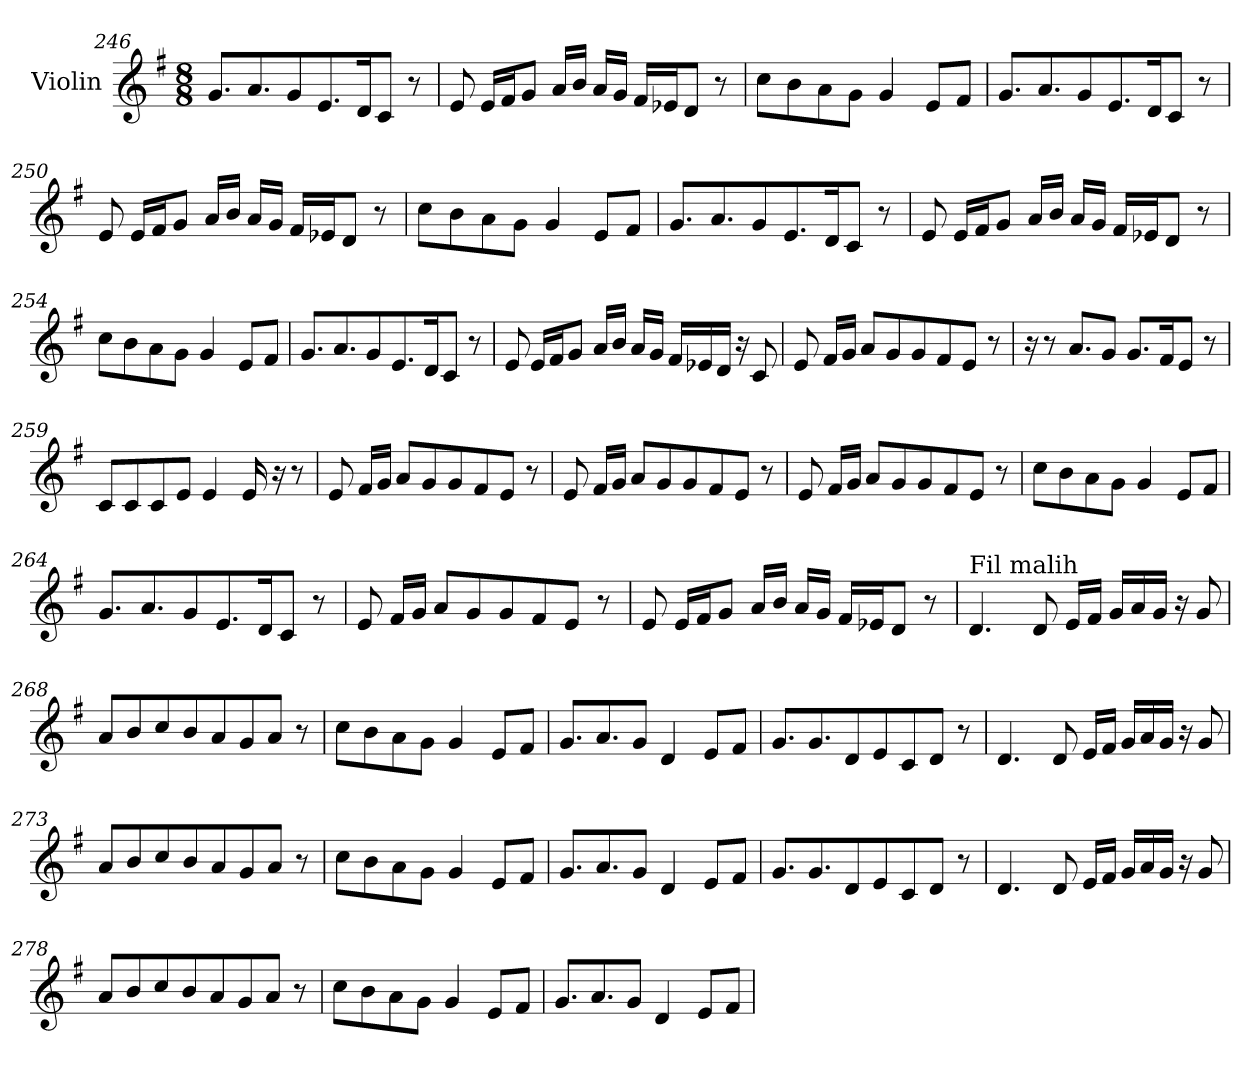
**kern
*part1
*staff1
*I"Violin
*clefG2
*k[f#]
*G:
*M8/8
=246
8.g/L
8.a/
8g/
8.e/
16d/K
8c/J
8r
=247
8e/
16e/LL
16f#/J
8g/J
16a/LL
16b/JJ
16a/LL
16g/JJ
16f#/LL
16e-X/J
8d/J
8r
=248
8cc\L
8b\
8a\
8g\J
4g/
8e/L
8f#/J
!!LO:LB:g=z
=249
8.g/L
8.a/
8g/
8.e/
16d/K
8c/J
8r
=250
8e/
16e/LL
16f#/J
8g/J
16a/LL
16b/JJ
16a/LL
16g/JJ
16f#/LL
16e-X/J
8d/J
8r
=251
8cc\L
8b\
8a\
8g\J
4g/
8e/L
8f#/J
=252
8.g/L
8.a/
8g/
8.e/
16d/K
8c/J
8r
!!LO:LB:g=z
=253
8e/
16e/LL
16f#/J
8g/J
16a/LL
16b/JJ
16a/LL
16g/JJ
16f#/LL
16e-X/J
8d/J
8r
=254
8cc\L
8b\
8a\
8g\J
4g/
8e/L
8f#/J
=255
8.g/L
8.a/
8g/
8.e/
16d/K
8c/J
8r
!!LO:LB:g=z
=256
8e/
16e/LL
16f#/J
8g/J
16a/LL
16b/JJ
16a/LL
16g/JJ
16f#/LL
16e-X/
16d/JJ
16r
8c/
=257
8e/
16f#/LL
16g/JJ
8a/L
8g/
8g/
8f#/
8e/J
8r
=258
16r
8r
8.a/L
8g/J
8.g/L
16f#/K
8e/J
8r
!!LO:LB:g=z
=259
8c/L
8c/
8c/
8e/J
4e/
16e/
16r
8r
=260
8e/
16f#/LL
16g/JJ
8a/L
8g/
8g/
8f#/
8e/J
8r
=261
8e/
16f#/LL
16g/JJ
8a/L
8g/
8g/
8f#/
8e/J
8r
=262
8e/
16f#/LL
16g/JJ
8a/L
8g/
8g/
8f#/
8e/J
8r
!!LO:LB:g=z
=263
8cc\L
8b\
8a\
8g\J
4g/
8e/L
8f#/J
=264
8.g/L
8.a/
8g/
8.e/
16d/K
8c/J
8r
=265
8e/
16f#/LL
16g/JJ
8a/L
8g/
8g/
8f#/
8e/J
8r
=266
8e/
16e/LL
16f#/J
8g/J
16a/LL
16b/JJ
16a/LL
16g/JJ
16f#/LL
16e-X/J
8d/J
8r
!!LO:PB:g=z
=267
!LO:TX:a:t=Fil malih
4.d/
8d/
16e/LL
16f#/JJ
16g/LL
16a/
16g/JJ
16r
8g/
=268
8a/L
8b/
8cc/
8b/
8a/
8g/
8a/J
8r
=269
8cc\L
8b\
8a\
8g\J
4g/
8e/L
8f#/J
=270
8.g/L
8.a/
8g/J
4d/
8e/L
8f#/J
!!LO:LB:g=z
=271
8.g/L
8.g/
8d/
8e/
8c/
8d/J
8r
=272
4.d/
8d/
16e/LL
16f#/JJ
16g/LL
16a/
16g/JJ
16r
8g/
=273
8a/L
8b/
8cc/
8b/
8a/
8g/
8a/J
8r
=274
8cc\L
8b\
8a\
8g\J
4g/
8e/L
8f#/J
!!LO:LB:g=z
=275
8.g/L
8.a/
8g/J
4d/
8e/L
8f#/J
=276
8.g/L
8.g/
8d/
8e/
8c/
8d/J
8r
=277
4.d/
8d/
16e/LL
16f#/JJ
16g/LL
16a/
16g/JJ
16r
8g/
=278
8a/L
8b/
8cc/
8b/
8a/
8g/
8a/J
8r
!!LO:LB:g=z
=279
8cc\L
8b\
8a\
8g\J
4g/
8e/L
8f#/J
=280
8.g/L
8.a/
8g/J
4d/
8e/L
8f#/J
=
*-
